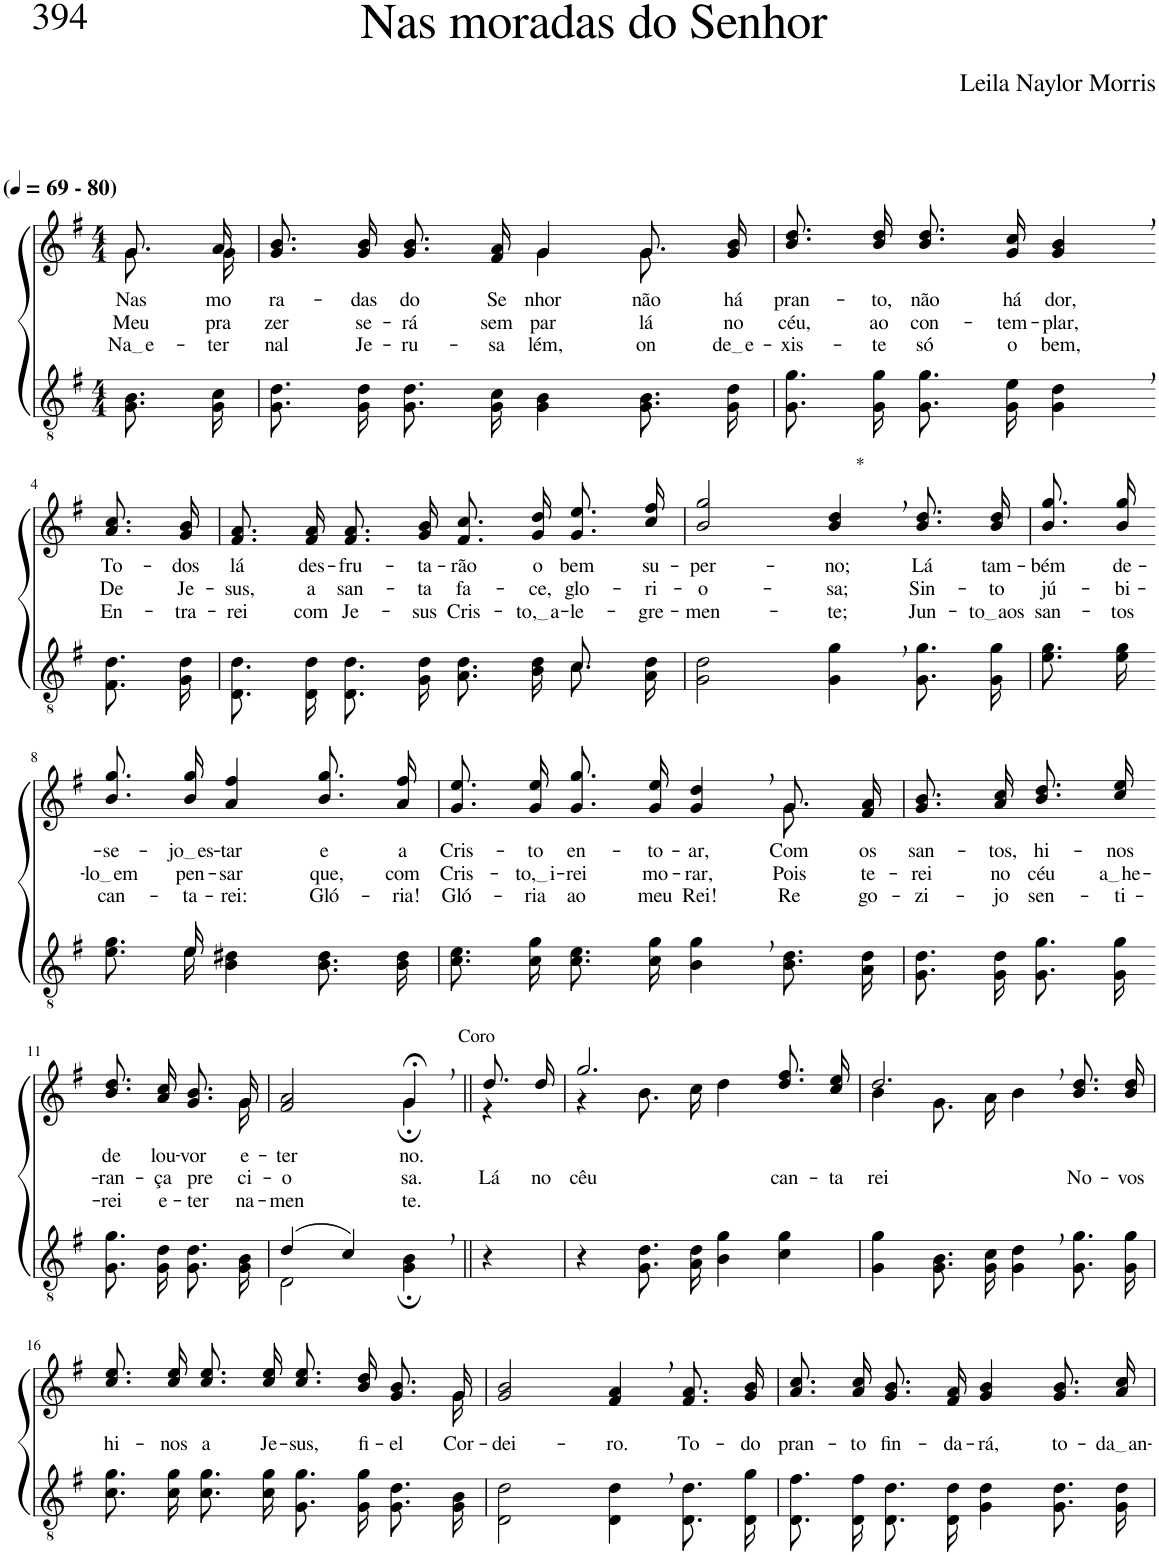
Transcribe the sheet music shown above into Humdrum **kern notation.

**kern	**kern	**text	**text	**text
*part2	*part1	*part1	*part1	*part1
*staff2	*staff1	*staff1	*staff1	*staff1
*I"Parte III e IV	*I"Parte I e II	*	*	*
*clefGv2	*clefG2	*	*	*
*Trd3c5	*Trd3c5	*	*	*
*k[f#]	*k[f#]	*	*	*
*M4/4	*M4/4	*	*	*
*MM69	*MM69	*	*	*
=1	=1	=1	=1	=1
*	*^	*	*	*
!	!LO:TX:a:B:t=(	!	!	!	!
!	!LO:TX:a:B:t=- 80)	!	!	!	!
!	!	!	!LO:LY:b	!LO:LY:b	!LO:LY:b
8.G/ 8.B/L	8.g/L	8.g\L	Nas	Meu	Na e
!	!	!	!LO:LY:b	!LO:LY:b	!LO:LY:b
16G/ 16c/Jk	16a/Jk	16g\Jk	mo-	pra-	-ter-
=2	=2	=2	=2	=2	=2
!	!	!	!LO:LY:b	!LO:LY:b	!LO:LY:b
8.G\ 8.d\L	8.g/ 8.b/L	2ryy	-ra-	-zer	-nal
!	!	!	!LO:LY:b	!LO:LY:b	!LO:LY:b
16G\ 16d\Jk	16g/ 16b/Jk	.	-das	se-	Je-
!	!	!	!LO:LY:b	!LO:LY:b	!LO:LY:b
8.G/ 8.d/L	8.g/ 8.b/L	.	do	-rá	-ru-
!	!	!	!LO:LY:b	!LO:LY:b	!LO:LY:b
16G/ 16c/Jk	16f#/ 16a/Jk	.	Se-	sem	-sa-
!	!	!	!LO:LY:b	!LO:LY:b	!LO:LY:b
4G\ 4B\	4g/	4g\	-nhor	par	-lém,
!	!	!	!LO:LY:b	!LO:LY:b	!LO:LY:b
8.G\ 8.B\L	8.g/L	8.g\	não	lá	on-
!	!	!	!LO:LY:b	!LO:LY:b	!LO:LY:b
16G\ 16d\Jk	16g/ 16b/Jk	16ryy	há	no	de e
=3	=3	=3	=3	=3	=3
!	!	!	!LO:LY:b	!LO:LY:b	!LO:LY:b
*	*v	*v	*	*	*
8.G\ 8.g\L	8.b\ 8.dd\L	pran-	céu,	-xis-
!	!	!LO:LY:b	!LO:LY:b	!LO:LY:b
16G\ 16g\Jk	16b\ 16dd\Jk	-to,	ao	-te
!	!	!LO:LY:b	!LO:LY:b	!LO:LY:b
8.G\ 8.g\L	8.b\ 8.dd\L	não	con-	só
!	!	!LO:LY:b	!LO:LY:b	!LO:LY:b
16G\ 16e\Jk	16g\ 16cc\Jk	há	-tem-	o
!	!	!LO:LY:b	!LO:LY:b	!LO:LY:b
4G\, 4d\,	4g/, 4b/,	dor,	-plar,	bem,
!!LO:LB:g=z
=4-	=4-	=4-	=4-	=4-
!	!	!LO:LY:b	!LO:LY:b	!LO:LY:b
8.F#/ 8.d/L	8.a/ 8.cc/L	To-	De	En-
!	!	!LO:LY:b	!LO:LY:b	!LO:LY:b
16G/ 16d/Jk	16g/ 16b/Jk	-dos	Je-	-tra-
=5	=5	=5	=5	=5
*^	*	*	*	*
!	!	!	!LO:LY:b	!LO:LY:b	!LO:LY:b
2.ryy	8.D/ 8.d/L	8.f#/ 8.a/L	lá	-sus,	-rei
!	!	!	!LO:LY:b	!LO:LY:b	!LO:LY:b
.	16D/ 16d/Jk	16f#/ 16a/Jk	des-	a	com
!	!	!	!LO:LY:b	!LO:LY:b	!LO:LY:b
.	8.D/ 8.d/L	8.f#/ 8.a/L	-fru-	san-	Je-
!	!	!	!LO:LY:b	!LO:LY:b	!LO:LY:b
.	16G/ 16d/Jk	16g/ 16b/Jk	-ta-	-ta	-sus
!	!	!	!LO:LY:b	!LO:LY:b	!LO:LY:b
.	8.A\ 8.d\L	8.f#/ 8.cc/L	-rão	fa-	Cris-
!	!	!	!LO:LY:b	!LO:LY:b	!LO:LY:b
.	16B\ 16d\Jk	16g/ 16dd/Jk	o	-ce,	to, a
!	!	!	!LO:LY:b	!LO:LY:b	!LO:LY:b
8.c/	8.c\L	8.g\ 8.ee\L	bem	glo-	-le-
!	!	!	!LO:LY:b	!LO:LY:b	!LO:LY:b
16ryy	16A\ 16d\Jk	16cc\ 16ff#\Jk	su-	-ri-	-gre-
=6	=6	=6	=6	=6	=6
!	!	!	!LO:LY:b	!LO:LY:b	!LO:LY:b
*v	*v	*	*	*	*
2G\ 2d\	2b/ 2gg/	-per-	-o-	-men-
!	!LO:TX:a:t=*	!	!	!
!	!	!LO:LY:b	!LO:LY:b	!LO:LY:b
4G\, 4g\,	4b/, 4dd/,	-no;	-sa;	-te;
!	!	!LO:LY:b	!LO:LY:b	!LO:LY:b
8.G\ 8.g\L	8.b\ 8.dd\L	Lá	Sin-	Jun-
!	!	!LO:LY:b	!LO:LY:b	!LO:LY:b
16G\ 16g\Jk	16b\ 16dd\Jk	tam-	-to	to aos
=7	=7	=7	=7	=7
!	!	!LO:LY:b	!LO:LY:b	!LO:LY:b
8.e\ 8.g\L	8.b\ 8.gg\L	-bém	jú-	san-
!	!	!LO:LY:b	!LO:LY:b	!LO:LY:b
16e\ 16g\Jk	16b\ 16gg\Jk	de-	-bi-	-tos
!!LO:LB:g=z
=8-	=8-	=8-	=8-	=8-
*^	*	*	*	*
!	!	!	!LO:LY:b	!LO:LY:b	!LO:LY:b
8.ryy	8.e\ 8.g\L	8.b\ 8.gg\L	-se-	lo em	can-
!	!	!	!LO:LY:b	!LO:LY:b	!LO:LY:b
16e/	16e\Jk	16b\ 16gg\Jk	jo es	pen-	-ta-
!	!	!	!LO:LY:b	!LO:LY:b	!LO:LY:b
2ryy	4B\ 4d#X\	4a/ 4ff#/	-tar	-sar	-rei:
!	!	!	!LO:LY:b	!LO:LY:b	!LO:LY:b
.	8.B\ 8.d#\L	8.b\ 8.gg\L	e	que,	Gló-
!	!	!	!LO:LY:b	!LO:LY:b	!LO:LY:b
.	16B\ 16d#\Jk	16a\ 16ff#\Jk	a	com	-ria!
=9	=9	=9	=9	=9	=9
!	!	!	!LO:LY:b	!LO:LY:b	!LO:LY:b
*v	*v	*^	*	*	*
8.c\ 8.e\L	8.g\ 8.ee\L	2.ryy	Cris-	Cris-	Gló-
!	!	!	!LO:LY:b	!LO:LY:b	!LO:LY:b
16c\ 16g\Jk	16g\ 16ee\Jk	.	-to	to, i	-ria
!	!	!	!LO:LY:b	!LO:LY:b	!LO:LY:b
8.c\ 8.e\L	8.g\ 8.gg\L	.	en-	-rei	ao
!	!	!	!LO:LY:b	!LO:LY:b	!LO:LY:b
16c\ 16g\Jk	16g\ 16ee\Jk	.	-to-	mo-	meu
!	!	!	!LO:LY:b	!LO:LY:b	!LO:LY:b
4B\, 4g\,	4g/, 4dd/,	.	-ar,	-rar,	Rei!
!	!	!	!LO:LY:b	!LO:LY:b	!LO:LY:b
8.B\ 8.d\L	8.g/L	8.g\	Com	Pois	Re-
!	!	!	!LO:LY:b	!LO:LY:b	!LO:LY:b
16A\ 16d\Jk	16f#/ 16a/Jk	16ryy	os	te-	-go-
=10	=10	=10	=10	=10	=10
!	!	!	!LO:LY:b	!LO:LY:b	!LO:LY:b
*	*v	*v	*	*	*
8.G\ 8.d\L	8.g/ 8.b/L	san-	-rei	-zi-
!	!	!LO:LY:b	!LO:LY:b	!LO:LY:b
16G\ 16d\Jk	16a/ 16cc/Jk	-tos,	no	-jo
!	!	!LO:LY:b	!LO:LY:b	!LO:LY:b
8.G\ 8.g\L	8.b\ 8.dd\L	hi-	céu	sen-
!	!	!LO:LY:b	!LO:LY:b	!LO:LY:b
16G\ 16g\Jk	16cc\ 16ee\Jk	-nos	a he	-ti-
!!LO:LB:g=z
=11-	=11-	=11-	=11-	=11-
!	!	!LO:LY:b	!LO:LY:b	!LO:LY:b
*	*^	*	*	*
8.G\ 8.g\L	8.b\ 8.dd\L	4..ryy	de	-ran-	-rei
!	!	!	!LO:LY:b	!LO:LY:b	!LO:LY:b
16G\ 16d\Jk	16a\ 16cc\Jk	.	lou-	-ça	e-
!	!	!	!LO:LY:b	!LO:LY:b	!LO:LY:b
8.G/ 8.d/L	8.g/ 8.b/L	.	-vor	pre-	-ter-
!	!	!	!LO:LY:b	!LO:LY:b	!LO:LY:b
16G/ 16B/Jk	16g/Jk	16g\	e-	-ci-	-na-
=12	=12	=12	=12	=12	=12
*^	*	*	*	*	*
!	!	!	!	!LO:LY:b	!LO:LY:b	!LO:LY:b
(4d/	2D\	2ryy	2f#/ 2a/	-ter-	-o-	-men-
4c/)	.	.	.	.	.	.
!	!	!LO:TX:a:t=Coro	!	!	!	!
!	!	!	!	!LO:LY:b	!LO:LY:b	!LO:LY:b
4ryy	4G\; 4B\;	4g;<,\	4g;/	no.	-sa.	-te.
=13||	=13||	=13||	=13||	=13||	=13||	=13||
!	!	!	!	!	!LO:LY:b	!
*v	*v	*	*	*	*	*
4r	8.dd/L	4r	.	Lá	.
!	!	!	!	!LO:LY:b	!
.	16dd/Jk	.	.	no	.
=14	=14	=14	=14	=14	=14
!	!	!	!	!LO:LY:b	!
4r	2.gg/	4r	.	cêu	.
8.G\ 8.d\L	.	8.b\L	.	.	.
16A\ 16d\Jk	.	16cc\Jk	.	.	.
4B\ 4g\	.	4dd\	.	.	.
!	!	!	!	!LO:LY:b	!
4c\ 4g\	8.dd\ 8.ff#\L	4ryy	.	can-	.
!	!	!	!	!LO:LY:b	!
.	16cc\ 16ee\Jk	.	.	-ta-	.
=15	=15	=15	=15	=15	=15
!	!	!	!	!LO:LY:b	!
4G\ 4g\	2.dd,/	4b\	.	-rei	.
8.G/ 8.B/L	.	8.g\L	.	.	.
16G/ 16c/Jk	.	16a\Jk	.	.	.
4G\, 4d\,	.	4b\	.	.	.
!	!	!	!	!LO:LY:b	!
8.G\ 8.g\L	8.b\ 8.dd\L	4ryy	.	No-	.
!	!	!	!	!LO:LY:b	!
16G\ 16g\Jk	16b\ 16dd\Jk	.	.	-vos	.
!!LO:LB:g=z	!!
=16	=16	=16	=16	=16	=16
!	!	!	!LO:LY:b	!	!
8.c\ 8.g\L	8.cc\ 8.ee\L	2...ryy	hi-	.	.
!	!	!	!LO:LY:b	!	!
16c\ 16g\Jk	16cc\ 16ee\Jk	.	-nos	.	.
!	!	!	!LO:LY:b	!	!
8.c\ 8.g\L	8.cc\ 8.ee\L	.	a	.	.
!	!	!	!LO:LY:b	!	!
16c\ 16g\Jk	16cc\ 16ee\Jk	.	Je-	.	.
!	!	!	!LO:LY:b	!	!
8.G\ 8.g\L	8.cc\ 8.ee\L	.	-sus,	.	.
!	!	!	!LO:LY:b	!	!
16G\ 16g\Jk	16b\ 16dd\Jk	.	fi-	.	.
!	!	!	!LO:LY:b	!	!
8.G/ 8.d/L	8.g/ 8.b/L	.	-el	.	.
!	!	!	!LO:LY:b	!	!
16G/ 16B/Jk	16g/Jk	16g\	Cor-	.	.
=17	=17	=17	=17	=17	=17
!	!	!	!LO:LY:b	!	!
*	*v	*v	*	*	*
2D\ 2d\	2g/ 2b/	-dei-	.	.
!	!	!LO:LY:b	!	!
4D\, 4d\,	4f#/, 4a/,	-ro.	.	.
!	!	!LO:LY:b	!	!
8.D\ 8.d\L	8.f#/ 8.a/L	To-	.	.
!	!	!LO:LY:b	!	!
16D\ 16g\Jk	16g/ 16b/Jk	-do	.	.
=18	=18	=18	=18	=18
!	!	!LO:LY:b	!	!
8.D/ 8.f#/L	8.a\ 8.cc\L	pran-	.	.
!	!	!LO:LY:b	!	!
16D/ 16f#/Jk	16a\ 16cc\Jk	-to	.	.
!	!	!LO:LY:b	!	!
8.D/ 8.d/L	8.g/ 8.b/L	fin-	.	.
!	!	!LO:LY:b	!	!
16D/ 16d/Jk	16f#/ 16a/Jk	-da-	.	.
!	!	!LO:LY:b	!	!
4G\ 4d\	4g/ 4b/	-rá,	.	.
!	!	!LO:LY:b	!	!
8.G\ 8.d\L	8.g/ 8.b/L	to-	.	.
!	!	!LO:LY:b	!	!
16G\ 16d\Jk	16a/ 16cc/Jk	da an	.	.
=	=	=	=	=
*-	*-	*-	*-	*-
